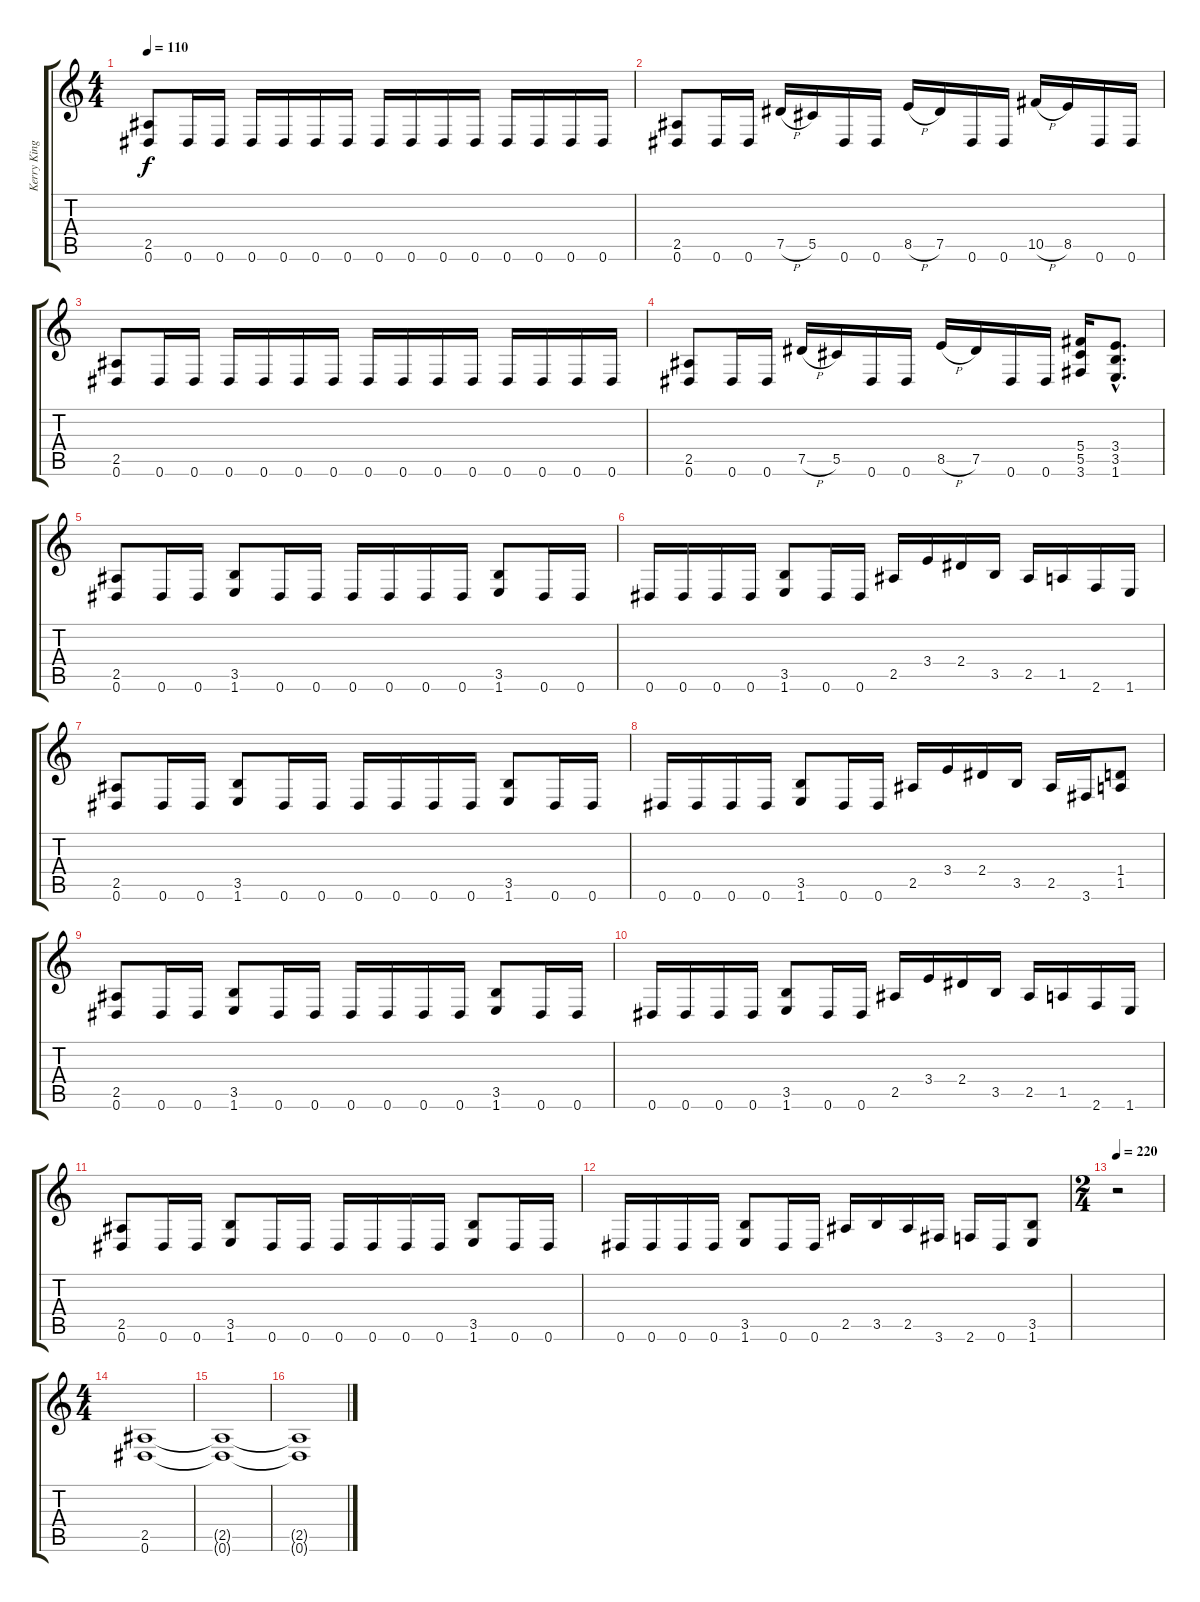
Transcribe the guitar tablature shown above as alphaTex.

\track ("Kerry King" "Kerry King") {instrument distortionguitar}
\staff {score tabs}
\tuning (Eb4 Bb3 Gb3 Db3 Ab2 Eb2) {hide}
\ts (4 4)
\tempo 110
\clef g2
\ks c
(2.5 0.6).8{dy f} 0.6.16 0.6.16 0.6.16 0.6.16 0.6.16 0.6.16 0.6.16 0.6.16 0.6.16 0.6.16 0.6.16 0.6.16 0.6.16 0.6.16 |
(2.5 0.6).8 0.6.16 0.6.16 7.5{h}.16 5.5.16 0.6.16 0.6.16 8.5{h}.16 7.5.16 0.6.16 0.6.16 10.5{h}.16 8.5.16 0.6.16 0.6.16 |
(2.5 0.6).8 0.6.16 0.6.16 0.6.16 0.6.16 0.6.16 0.6.16 0.6.16 0.6.16 0.6.16 0.6.16 0.6.16 0.6.16 0.6.16 0.6.16 |
(2.5 0.6).8 0.6.16 0.6.16 7.5{h}.16 5.5.16 0.6.16 0.6.16 8.5{h}.16 7.5.16 0.6.16 0.6.16 (5.4 5.5 3.6).16 (3.4{hac} 3.5{hac} 1.6{hac}).8{d} |
(2.5 0.6).8 0.6.16 0.6.16 (3.5 1.6).8 0.6.16 0.6.16 0.6.16 0.6.16 0.6.16 0.6.16 (3.5 1.6).8 0.6.16 0.6.16 |
0.6.16 0.6.16 0.6.16 0.6.16 (3.5 1.6).8 0.6.16 0.6.16 2.5.16 3.4.16 2.4.16 3.5.16 2.5.16 1.5.16 2.6.16 1.6.16 |
(2.5 0.6).8 0.6.16 0.6.16 (3.5 1.6).8 0.6.16 0.6.16 0.6.16 0.6.16 0.6.16 0.6.16 (3.5 1.6).8 0.6.16 0.6.16 |
0.6.16 0.6.16 0.6.16 0.6.16 (3.5 1.6).8 0.6.16 0.6.16 2.5.16 3.4.16 2.4.16 3.5.16 2.5.16 3.6.16 (1.4 1.5).8 |
(2.5 0.6).8 0.6.16 0.6.16 (3.5 1.6).8 0.6.16 0.6.16 0.6.16 0.6.16 0.6.16 0.6.16 (3.5 1.6).8 0.6.16 0.6.16 |
0.6.16 0.6.16 0.6.16 0.6.16 (3.5 1.6).8 0.6.16 0.6.16 2.5.16 3.4.16 2.4.16 3.5.16 2.5.16 1.5.16 2.6.16 1.6.16 |
(2.5 0.6).8 0.6.16 0.6.16 (3.5 1.6).8 0.6.16 0.6.16 0.6.16 0.6.16 0.6.16 0.6.16 (3.5 1.6).8 0.6.16 0.6.16 |
0.6.16 0.6.16 0.6.16 0.6.16 (3.5 1.6).8 0.6.16 0.6.16 2.5.16 3.5.16 2.5.16 3.6.16 2.6.16 0.6.16 (3.5 1.6).8 |
\ts (2 4)
\tempo 215
\tempo 220
r.2 |
\ts (4 4)
(2.5 0.6).1 |
(2.5{t} 0.6{t}).1 |
(2.5{t} 0.6{t}).1
